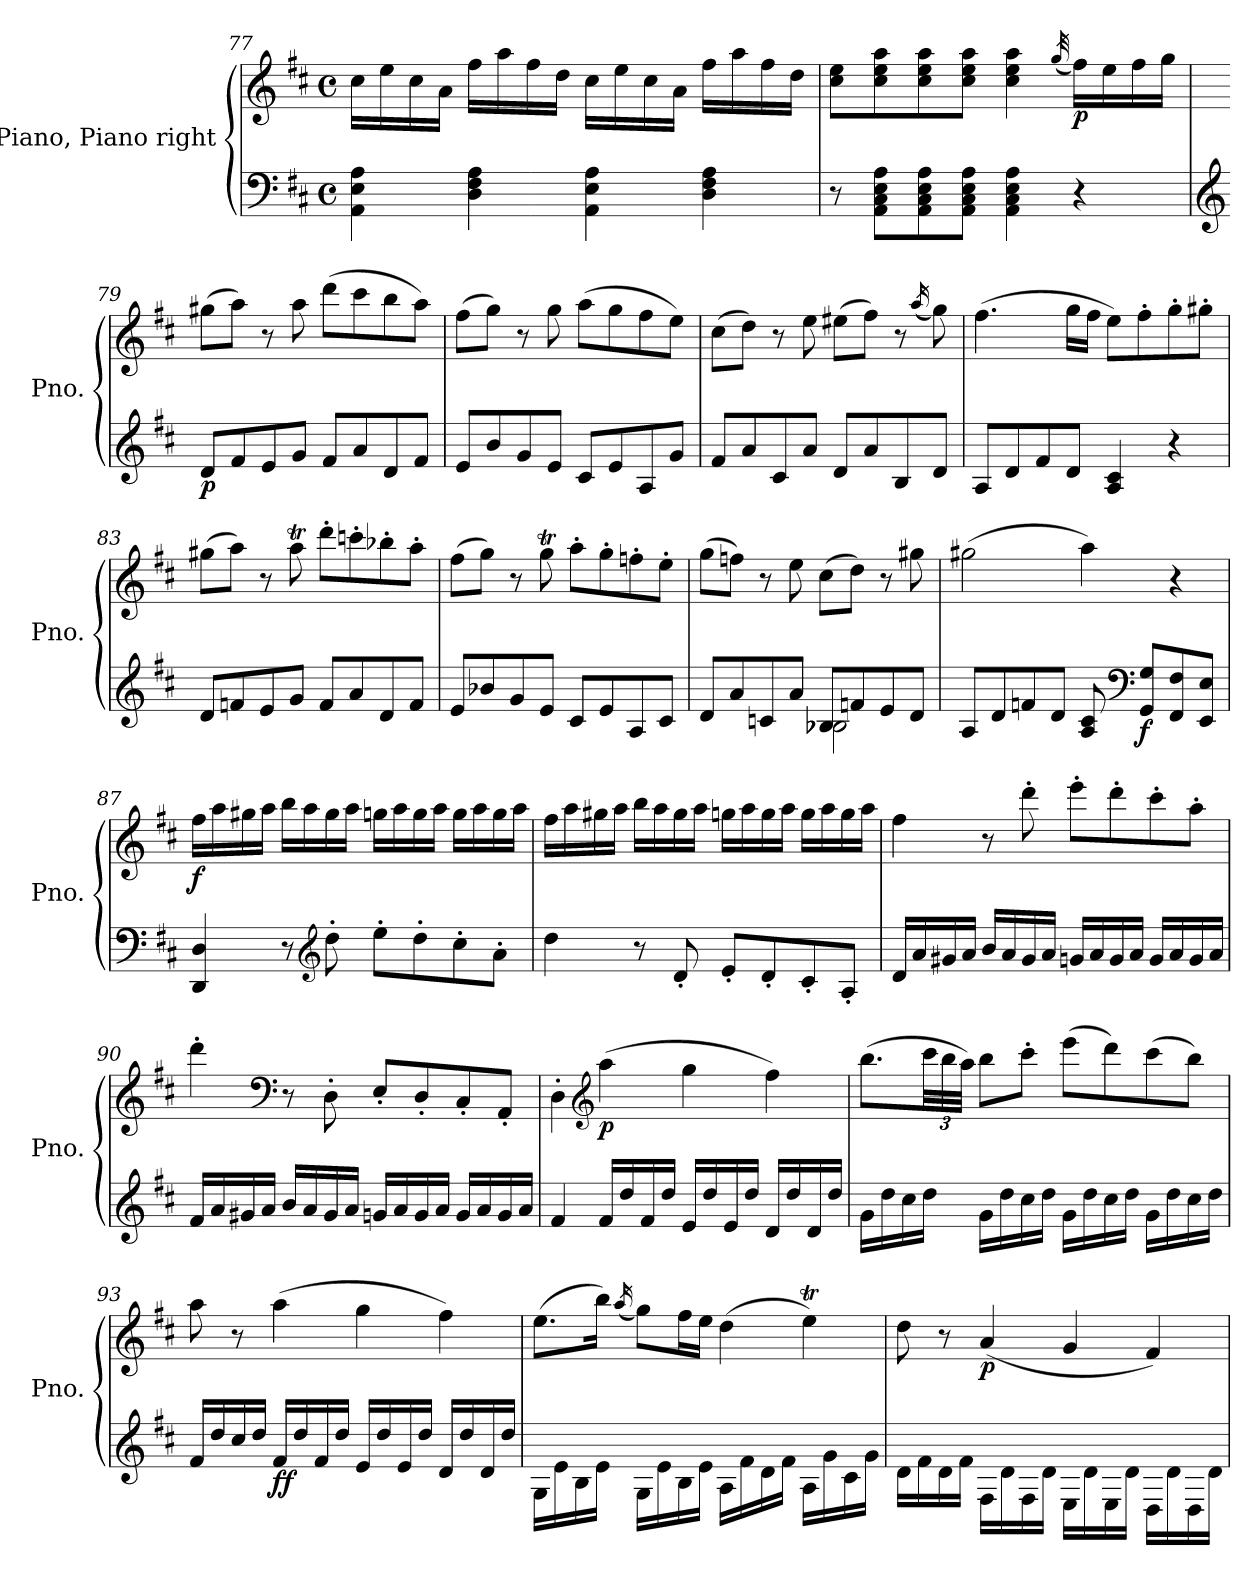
**kern	**kern	**dynam
*part1	*part1	*part1
*staff2	*staff1	*staff1/2
*I"Piano, Piano right	*	*
*I'Pno.	*	*
*clefF4	*clefG2	*
*k[f#c#]	*k[f#c#]	*
*M4/4	*M4/4	*
*met(c)	*met(c)	*
=77	=77	=77
4AA\ 4E\ 4A\	16cc#\LL	.
.	16ee\	.
.	16cc#\	.
.	16a\JJ	.
4D\ 4F#\ 4A\	16ff#\LL	.
.	16aa\	.
.	16ff#\	.
.	16dd\JJ	.
4AA\ 4E\ 4A\	16cc#\LL	.
.	16ee\	.
.	16cc#\	.
.	16a\JJ	.
4D\ 4F#\ 4A\	16ff#\LL	.
.	16aa\	.
.	16ff#\	.
.	16dd\JJ	.
=78	=78	=78
8r	8cc#\ 8ee\L	.
8AA\ 8C#\ 8E\ 8A\L	8cc#\ 8ee\ 8aa\	.
8AA\ 8C#\ 8E\ 8A\	8cc#\ 8ee\ 8aa\	.
8AA\ 8C#\ 8E\ 8A\J	8cc#\ 8ee\ 8aa\J	.
4AA\ 4C#\ 4E\ 4A\	4cc#\ 4ee\ 4aa\	.
.	(<32qgg/	.
!	!	!LO:DY:b
4r	16ff#\LL)	p
.	16ee\	.
.	16ff#\	.
.	16gg\JJ	.
=79	=79	=79
*clefG2	*	*
!	!	!LO:DY:b=2
8d/L	(>8gg#X\L	p
8f#/	8aa\J)	.
8e/	8r	.
8g/J	8aa\	.
8f#/L	(>8ddd\L	.
8a/	8ccc#\	.
8d/	8bb\	.
8f#/J	8aa\J)	.
=80	=80	=80
8e/L	(>8ff#\L	.
8b/	8gg\J)	.
8g/	8r	.
8e/J	8gg\	.
8c#/L	(>8aa\L	.
8e/	8gg\	.
8A/	8ff#\	.
8g/J	8ee\J)	.
=81	=81	=81
8f#/L	(>8cc#\L	.
8a/	8dd\J)	.
8c#/	8r	.
8a/J	8ee\	.
8d/L	(>8ee#X\L	.
8a/	8ff#\J)	.
8B/	8r	.
.	(<16qaa/	.
8d/J	8gg\)	.
=82	=82	=82
8A/L	(>4.ff#\	.
8d/	.	.
8f#/	.	.
8d/J	16gg\LL	.
.	16ff#\JJ	.
4A/ 4c#/	8ee\L)	.
.	8ff#'\	.
4r	8gg'\	.
.	8gg#X'\J	.
=83	=83	=83
8d/L	(>8gg#X\L	.
8fn/	8aa\J)	.
8e/	8r	.
8g/J	8aaT\	.
8f/L	8ddd'\L	.
8a/	8cccn'\	.
8d/	8bb-X'\	.
8f/J	8aa'\J	.
=84	=84	=84
8e/L	(>8ff#\L	.
8b-X/	8gg\J)	.
8g/	8r	.
8e/J	8ggT\	.
8c#/L	8aa'\L	.
8e/	8gg'\	.
8A/	8ffn'\	.
8c#/J	8ee'\J	.
=85	=85	=85
*^	*	*
8d/L	2ryy	(>8gg\L	.
8a/	.	8ffn\J)	.
8cn/	.	8r	.
8a/J	.	8ee\	.
8B-X/L	2B-\	(>8cc#\L	.
8fn/	.	8dd\J)	.
8e/	.	8r	.
8d/J	.	8gg#X\	.
*v	*v	*	*
=86	=86	=86
8A/L	(>2gg#X\	.
8d/	.	.
8fn/	.	.
8d/J	.	.
8A/ 8c#/	4aa\)	.
*clefF4	*	*
!	!	!LO:DY:b=2
8GG/ 8G/L	.	f
8FF#/ 8F#/	4r	.
8EE/ 8E/J	.	.
=87	=87	=87
!	!	!LO:DY:b
4DD/ 4D/	16ff#\LL	f
.	16aa\	.
.	16gg#X\	.
.	16aa\JJ	.
8r	16bb\LL	.
.	16aa\	.
*clefG2	*	*
8dd'\	16gg#\	.
.	16aa\JJ	.
8ee'\L	16ggn\LL	.
.	16aa\	.
8dd'\	16gg\	.
.	16aa\JJ	.
8cc#'\	16gg\LL	.
.	16aa\	.
8a'\J	16gg\	.
.	16aa\JJ	.
=88	=88	=88
4dd\	16ff#\LL	.
.	16aa\	.
.	16gg#X\	.
.	16aa\JJ	.
8r	16bb\LL	.
.	16aa\	.
8d'/	16gg#\	.
.	16aa\JJ	.
8e'/L	16ggn\LL	.
.	16aa\	.
8d'/	16gg\	.
.	16aa\JJ	.
8c#'/	16gg\LL	.
.	16aa\	.
8A'/J	16gg\	.
.	16aa\JJ	.
=89	=89	=89
16d/LL	4ff#\	.
16a/	.	.
16g#X/	.	.
16a/JJ	.	.
16b/LL	8r	.
16a/	.	.
16g#/	8ddd'\	.
16a/JJ	.	.
16gn/LL	8eee'\L	.
16a/	.	.
16g/	8ddd'\	.
16a/JJ	.	.
16g/LL	8ccc#'\	.
16a/	.	.
16g/	8aa'\J	.
16a/JJ	.	.
=90	=90	=90
16f#/LL	4ddd'\	.
16a/	.	.
16g#X/	.	.
16a/JJ	.	.
*	*clefF4	*
16b/LL	8r	.
16a/	.	.
16g#/	8D'\	.
16a/JJ	.	.
16gn/LL	8E'/L	.
16a/	.	.
16g/	8D'/	.
16a/JJ	.	.
16g/LL	8C#'/	.
16a/	.	.
16g/	8AA'/J	.
16a/JJ	.	.
=91	=91	=91
4f#/	4D'\	.
*	*clefG2	*
!	!	!LO:DY:b
16f#/LL	(>4aa\	p
16dd/	.	.
16f#/	.	.
16dd/JJ	.	.
16e/LL	4gg\	.
16dd/	.	.
16e/	.	.
16dd/JJ	.	.
16d/LL	4ff#\)	.
16dd/	.	.
16d/	.	.
16dd/JJ	.	.
=92	=92	=92
16g\LL	(>8.bb\L	.
16dd\	.	.
16cc#\	.	.
*	*Xbrackettup	*
16dd\JJ	48ccc#\LL	.
.	48bb\	.
.	48aa\JJJ)	.
16g\LL	8bb\L	.
16dd\	.	.
16cc#\	8ccc#'\J	.
16dd\JJ	.	.
16g\LL	(>8eee\L	.
16dd\	.	.
16cc#\	8ddd\)	.
16dd\JJ	.	.
16g\LL	(>8ccc#\	.
16dd\	.	.
16cc#\	8bb\J)	.
16dd\JJ	.	.
=93	=93	=93
16f#/LL	8aa\	.
16dd/	.	.
16cc#/	8r	.
16dd/JJ	.	.
!	!	!LO:DY:b=2
!	!	!LO:DY:n=1:b
16f#/LL	(>4aa\	f f
16dd/	.	.
16f#/	.	.
16dd/JJ	.	.
16e/LL	4gg\	.
16dd/	.	.
16e/	.	.
16dd/JJ	.	.
16d/LL	4ff#\)	.
16dd/	.	.
16d/	.	.
16dd/JJ	.	.
=94	=94	=94
16G\LL	(>8.ee\L	.
16e\	.	.
16B\	.	.
16e\JJ	16bb\Jk)	.
.	(<16qaa/	.
16G\LL	8gg\L)	.
16e\	.	.
16B\	16ff#\L	.
16e\JJ	16ee\JJ	.
16A\LL	(>4dd\	.
16f#\	.	.
16d\	.	.
16f#\JJ	.	.
16A\LL	4eeT\)	.
16g\	.	.
16c#\	.	.
16g\JJ	.	.
=95	=95	=95
16d\LL	8dd\	.
16f#\	.	.
16d\	8r	.
16f#\JJ	.	.
!	!	!LO:DY:b
16F#\LL	(<4a/	p
16d\	.	.
16F#\	.	.
16d\JJ	.	.
16E\LL	4g/	.
16d\	.	.
16E\	.	.
16d\JJ	.	.
16D\LL	4f#/)	.
16d\	.	.
16D\	.	.
16d\JJ	.	.
=	=	=
*-	*-	*-
